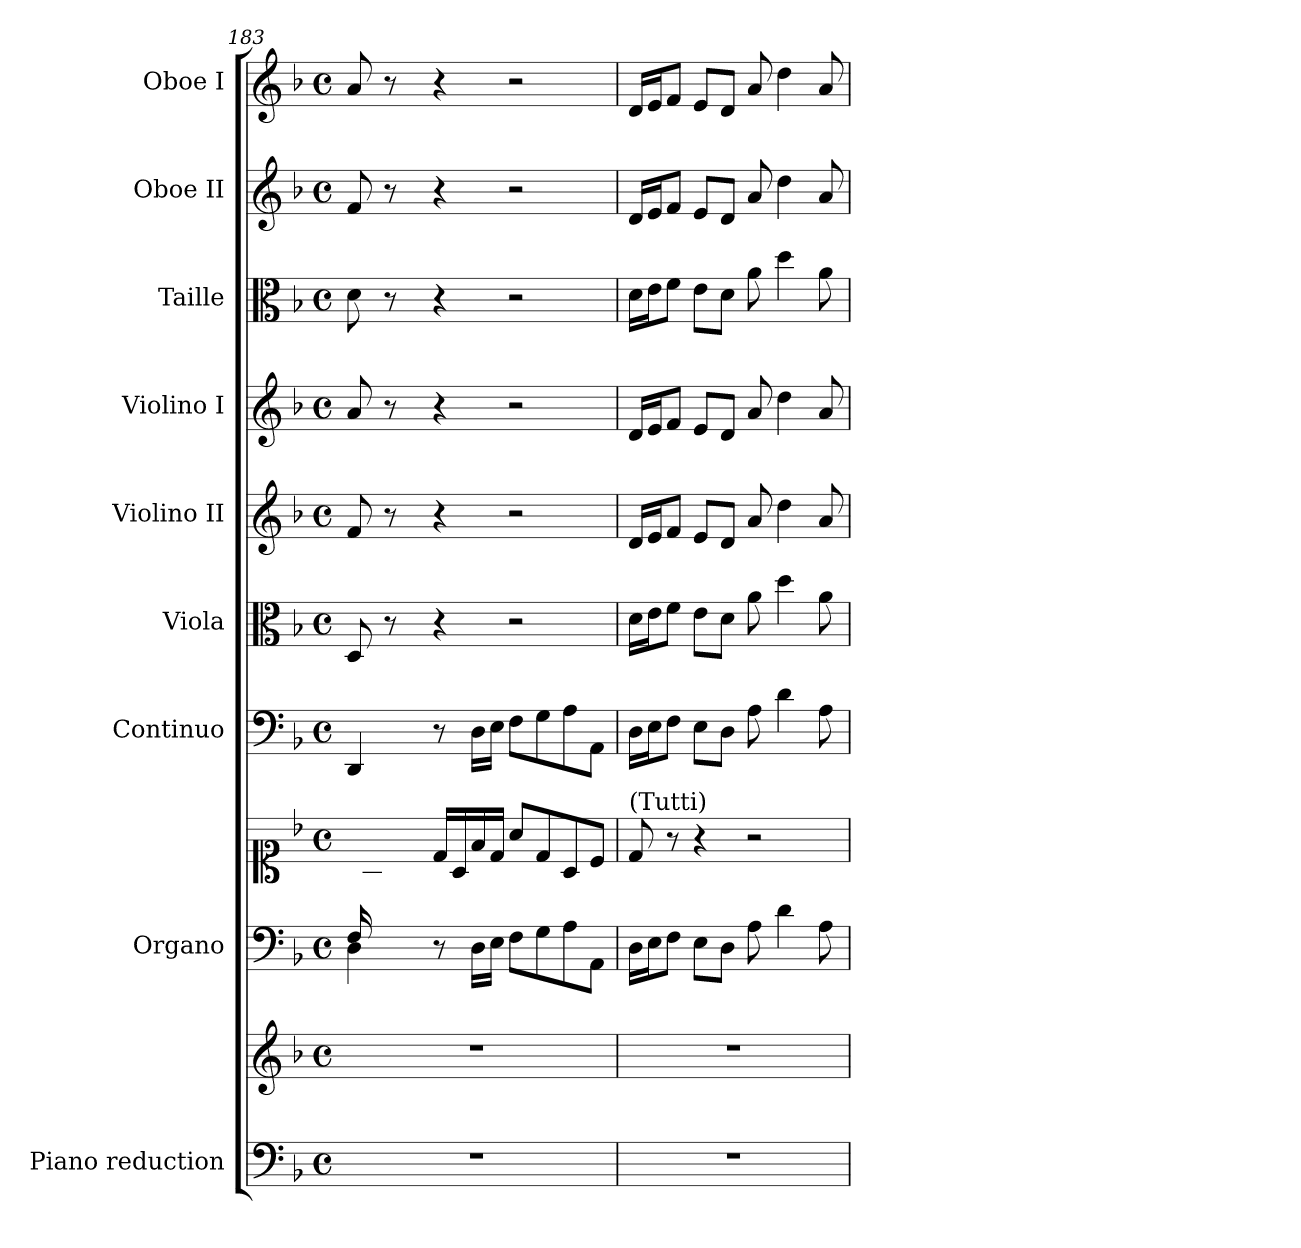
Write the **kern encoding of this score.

**kern	**kern	**kern	**kern	**kern	**kern	**kern	**kern	**kern	**kern	**kern
*part9	*part9	*part8	*part8	*part7	*part6	*part5	*part4	*part3	*part2	*part1
*staff11	*staff10	*staff9	*staff8	*staff7	*staff6	*staff5	*staff4	*staff3	*staff2	*staff1
*I"Piano reduction	*	*I"Organo	*	*I"Continuo	*I"Viola	*I"Violino II	*I"Violino I	*I"Taille	*I"Oboe II	*I"Oboe I
*I'Pno	*	*	*	*	*I'Vla	*I'Vln	*I'Vln	*	*I'Ob	*I'Ob
*clefF4	*clefG2	*clefF4	*clefC1	*clefF4	*clefC3	*clefG2	*clefG2	*clefC3	*clefG2	*clefG2
*k[b-]	*k[b-]	*k[b-]	*k[b-]	*k[b-]	*k[b-]	*k[b-]	*k[b-]	*k[b-]	*k[b-]	*k[b-]
*M4/4	*M4/4	*M4/4	*M4/4	*M4/4	*M4/4	*M4/4	*M4/4	*M4/4	*M4/4	*M4/4
*met(c)	*met(c)	*met(c)	*met(c)	*met(c)	*met(c)	*met(c)	*met(c)	*met(c)	*met(c)	*met(c)
=183	=183	=183	=183	=183	=183	=183	=183	=183	=183	=183
*	*	*^	*	*	*	*	*	*	*	*
1r	1r	16F/LL	4D\	16ryy	4DD/	8D/	8f/	8a/	8d\	8f/	8a/
.	.	2...ryy	.	16A/	.	.	.	.	.	.	.
.	.	.	.	16d/	.	8r	8r	8r	8r	8r	8r
.	.	.	.	16c#X/JJ	.	.	.	.	.	.	.
.	.	.	8r	16d/LL	8r	4r	4r	4r	4r	4r	4r
.	.	.	.	16A/	.	.	.	.	.	.	.
.	.	.	16D\LL	16f/	16D\LL	.	.	.	.	.	.
.	.	.	16E\JJ	16d/JJ	16E\JJ	.	.	.	.	.	.
.	.	.	8F\L	8a/L	8F\L	2r	2r	2r	2r	2r	2r
.	.	.	8G\	8d/	8G\	.	.	.	.	.	.
.	.	.	8A\	8A/	8A\	.	.	.	.	.	.
.	.	.	8AA\J	8c#/J	8AA\J	.	.	.	.	.	.
=184	=184	=184	=184	=184	=184	=184	=184	=184	=184	=184	=184
!	!	!	!	!LO:TX:a:t=(Tutti)	!	!	!	!	!	!	!
*	*	*v	*v	*	*	*	*	*	*	*	*
1r	1r	16D\LL	8d/	16D\LL	16d\LL	16d/LL	16d/LL	16d\LL	16d/LL	16d/LL
.	.	16E\J	.	16E\J	16e\J	16e/J	16e/J	16e\J	16e/J	16e/J
.	.	8F\J	8r	8F\J	8f\J	8f/J	8f/J	8f\J	8f/J	8f/J
.	.	8E\L	4r	8E\L	8e\L	8e/L	8e/L	8e\L	8e/L	8e/L
.	.	8D\J	.	8D\J	8d\J	8d/J	8d/J	8d\J	8d/J	8d/J
.	.	8A\	2r	8A\	8a\	8a/	8a/	8a\	8a/	8a/
.	.	4d\	.	4d\	4dd\	4dd\	4dd\	4dd\	4dd\	4dd\
.	.	8A\	.	8A\	8a\	8a/	8a/	8a\	8a/	8a/
=	=	=	=	=	=	=	=	=	=	=
*-	*-	*-	*-	*-	*-	*-	*-	*-	*-	*-
